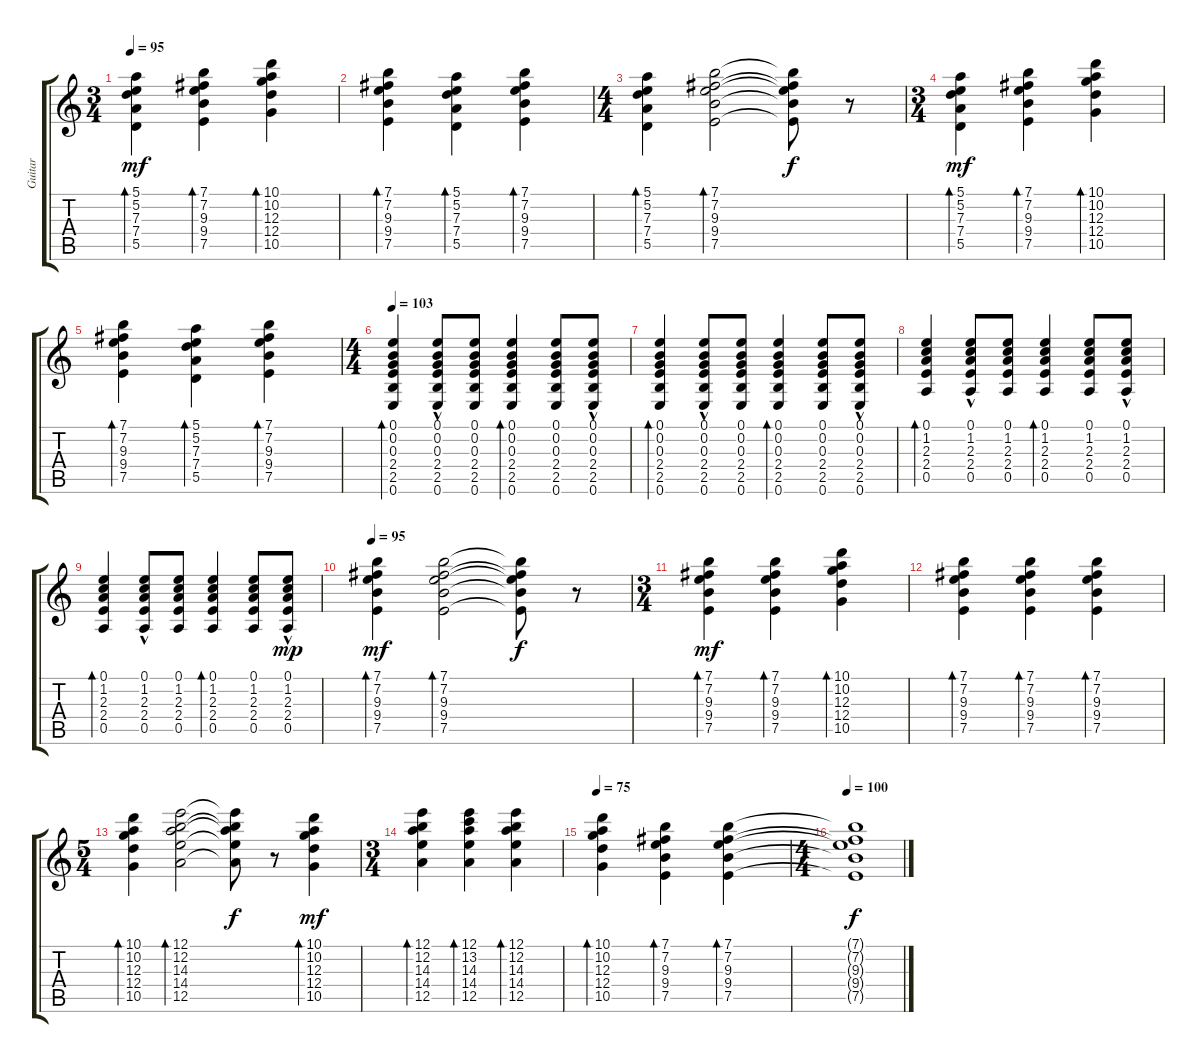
\track ("Guitar" "Guitar") {instrument acousticguitarsteel}
\staff {score tabs}
\tuning (E4 B3 G3 D3 A2 E2) {hide}
\ts (3 4)
\tempo 95
\clef g2
\ks c
(5.1 5.2 7.3 7.4 5.5).4{bd 120 dy mf} (7.1 7.2 9.3 9.4 7.5).4{bd 120} (10.1 10.2 12.3 12.4 10.5).4{bd 120} |
(7.1 7.2 9.3 9.4 7.5).4{bd 120} (5.1 5.2 7.3 7.4 5.5).4{bd 120} (7.1 7.2 9.3 9.4 7.5).4{bd 120} |
\ts (4 4)
(5.1 5.2 7.3 7.4 5.5).4{bd 120} (7.1 7.2 9.3 9.4 7.5).2{bd 120} (7.1{t} 7.2{t} 9.3{t} 9.4{t} 7.5{t}).8{dy f} r.8 |
\ts (3 4)
(5.1 5.2 7.3 7.4 5.5).4{bd 120 dy mf} (7.1 7.2 9.3 9.4 7.5).4{bd 120} (10.1 10.2 12.3 12.4 10.5).4{bd 120} |
(7.1 7.2 9.3 9.4 7.5).4{bd 120} (5.1 5.2 7.3 7.4 5.5).4{bd 120} (7.1 7.2 9.3 9.4 7.5).4{bd 120} |
\ts (4 4)
\tempo 103
(0.1 0.2 0.3 2.4 2.5 0.6).4{bd 120} (0.1 0.2{hac} 0.3 2.4 2.5 0.6).8 (0.1 0.2 0.3 2.4 2.5 0.6).8 (0.1 0.2 0.3 2.4 2.5 0.6).4{bd 120} (0.1 0.2 0.3 2.4 2.5 0.6).8 (0.1 0.2 0.3 2.4{hac} 2.5 0.6).8 |
(0.1 0.2 0.3 2.4 2.5 0.6).4{bd 120} (0.1 0.2{hac} 0.3 2.4 2.5 0.6).8 (0.1 0.2 0.3 2.4 2.5 0.6).8 (0.1 0.2 0.3 2.4 2.5 0.6).4{bd 120} (0.1 0.2 0.3 2.4 2.5 0.6).8 (0.1 0.2 0.3 2.4{hac} 2.5 0.6).8 |
(0.1 1.2 2.3 2.4 0.5).4{bd 120} (0.1 1.2 2.3{hac} 2.4 0.5).8 (0.1 1.2 2.3 2.4 0.5).8 (0.1 1.2 2.3 2.4 0.5).4{bd 120} (0.1 1.2 2.3 2.4 0.5).8 (0.1 1.2 2.3 2.4 0.5{hac}).8 |
(0.1 1.2 2.3 2.4 0.5).4{bd 120} (0.1 1.2 2.3{hac} 2.4 0.5).8 (0.1 1.2 2.3 2.4 0.5).8 (0.1 1.2 2.3 2.4 0.5).4{bd 120} (0.1 1.2 2.3 2.4 0.5).8 (0.1 1.2 2.3 2.4 0.5{hac}).8{dy mp} |
\tempo 95
(7.1 7.2 9.3 9.4 7.5).4{bd 120 dy mf} (7.1 7.2 9.3 9.4 7.5).2{bd 120} (7.1{t} 7.2{t} 9.3{t} 9.4{t} 7.5{t}).8{dy f} r.8 |
\ts (3 4)
(7.1 7.2 9.3 9.4 7.5).4{bd 120 dy mf} (7.1 7.2 9.3 9.4 7.5).4{bd 120} (10.1 10.2 12.3 12.4 10.5).4{bd 120} |
(7.1 7.2 9.3 9.4 7.5).4{bd 120} (7.1 7.2 9.3 9.4 7.5).4{bd 120} (7.1 7.2 9.3 9.4 7.5).4{bd 120} |
\ts (5 4)
(10.1 10.2 12.3 12.4 10.5).4{bd 120} (12.1 12.2 14.3 14.4 12.5).2{bd 120} (12.1{t} 12.2{t} 14.3{t} 14.4{t} 12.5{t}).8{dy f} r.8 (10.1 10.2 12.3 12.4 10.5).4{bd 120 dy mf} |
\ts (3 4)
(12.1 12.2 14.3 14.4 12.5).4{bd 120} (12.1 13.2 14.3 14.4 12.5).4{bd 120} (12.1 12.2 14.3 14.4 12.5).4{bd 120} |
\tempo 75
(10.1 10.2 12.3 12.4 10.5).4{bd 120} (7.1 7.2 9.3 9.4 7.5).4{bd 120} (7.1 7.2 9.3 9.4 7.5).4{bd 120} |
\ts (4 4)
\tempo 100
(7.1{t} 7.2{t} 9.3{t} 9.4{t} 7.5{t}).1{dy f}
